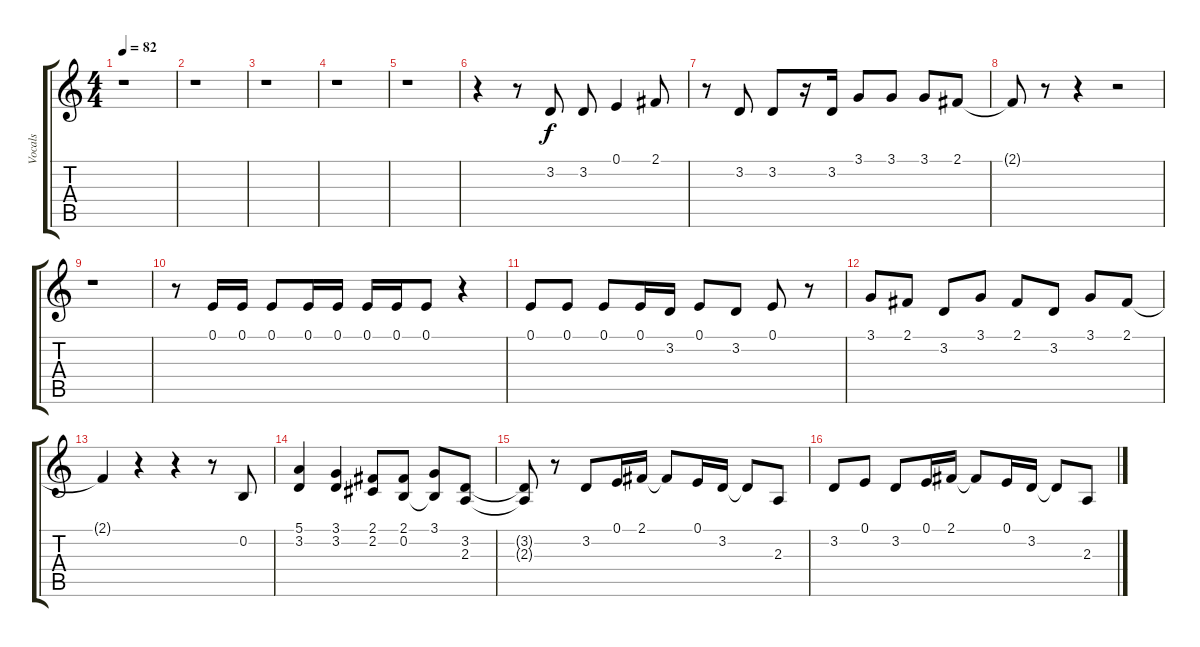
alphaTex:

\track ("Vocals" "Vocals") {instrument lead2sawtooth}
\staff {score tabs}
\tuning (E4 B3 G3 D3 A2 E2) {hide}
\ts (4 4)
\tempo 82
\clef g2
\ks c
r.1{dy f} |
r.1 |
r.1 |
r.1 |
r.1 |
r.4 r.8 3.2.8 3.2.8 0.1.4 2.1.8 |
r.8 3.2.8 3.2.8 r.16 3.2.16 3.1.8 3.1.8 3.1.8 2.1.8 |
2.1{t}.8 r.8 r.4 r.2 |
r.1 |
r.8 0.1.16 0.1.16 0.1.8 0.1.16 0.1.16 0.1.16 0.1.16 0.1.8 r.4 |
0.1.8 0.1.8 0.1.8 0.1.16 3.2.16 0.1.8 3.2.8 0.1.8 r.8 |
3.1.8 2.1.8 3.2.8 3.1.8 2.1.8 3.2.8 3.1.8 2.1.8 |
2.1{t}.4 r.4 r.4 r.8 0.2.8 |
(5.1 3.2).4 (3.1 3.2).4 (2.1 2.2).8 (2.1 0.2).8 (3.1 0.2{t}).8 (3.2 2.3).8 |
(3.2{t} 2.3{t}).8 r.8 3.2.8 0.1.16 2.1.16 2.1{t}.8 0.1.16 3.2.16 3.2{t}.8 2.3.8 |
3.2.8 0.1.8 3.2.8 0.1.16 2.1.16 2.1{t}.8 0.1.16 3.2.16 3.2{t}.8 2.3.8
